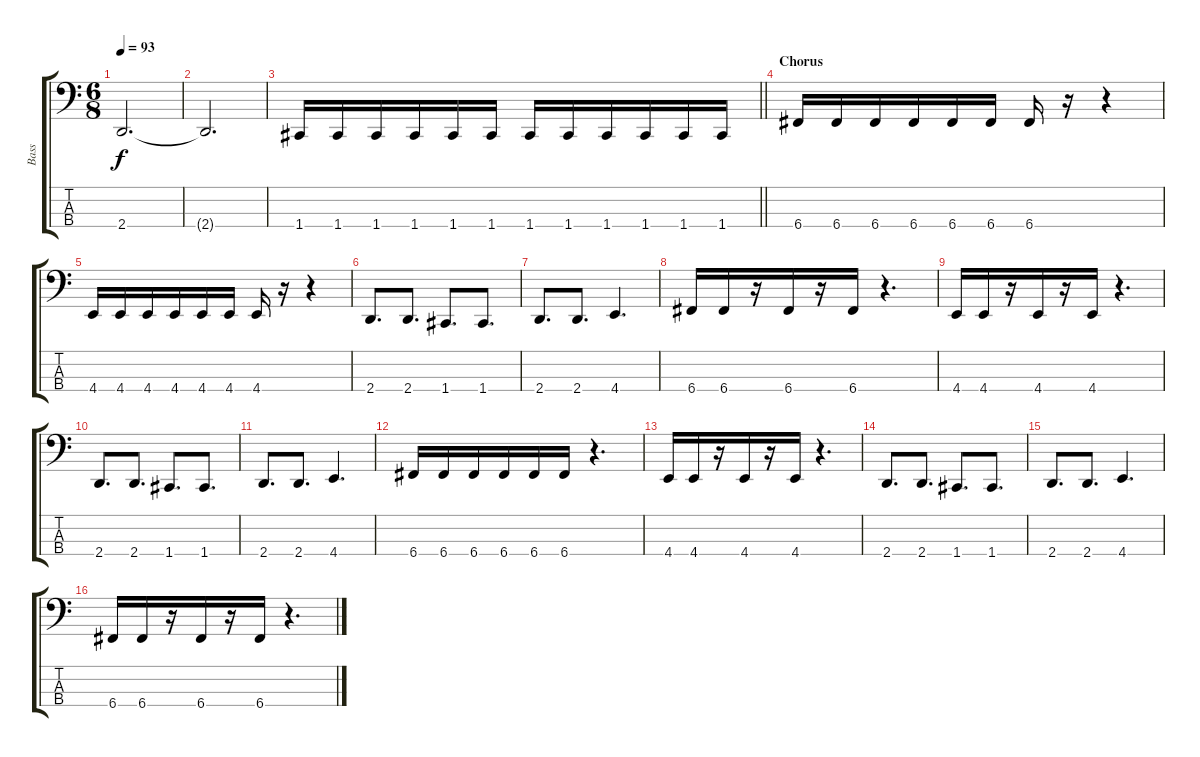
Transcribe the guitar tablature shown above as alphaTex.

\track ("Bass" "Bass") {instrument electricbasspick}
\staff {score tabs}
\tuning (F2 C2 G1 C1) {hide}
\ts (6 8)
\tempo 93
\clef f4
\ks c
2.4{t}.2{d dy f} |
2.4{t}.2{d} |
\barLineRight lightlight
1.4.16 1.4.16 1.4.16 1.4.16 1.4.16 1.4.16 1.4.16 1.4.16 1.4.16 1.4.16 1.4.16 1.4.16 |
\section ("" "Chorus")
6.4.16 6.4.16 6.4.16 6.4.16 6.4.16 6.4.16 6.4.16 r.16 r.4 |
4.4.16 4.4.16 4.4.16 4.4.16 4.4.16 4.4.16 4.4.16 r.16 r.4 |
2.4.8{d} 2.4.8{d} 1.4.8{d} 1.4.8{d} |
2.4.8{d} 2.4.8{d} 4.4.4{d} |
6.4.16 6.4.16 r.16 6.4.16 r.16 6.4.16 r.4{d} |
4.4.16 4.4.16 r.16 4.4.16 r.16 4.4.16 r.4{d} |
2.4.8{d} 2.4.8{d} 1.4.8{d} 1.4.8{d} |
2.4.8{d} 2.4.8{d} 4.4.4{d} |
6.4.16 6.4.16 6.4.16 6.4.16 6.4.16 6.4.16 r.4{d} |
4.4.16 4.4.16 r.16 4.4.16 r.16 4.4.16 r.4{d} |
2.4.8{d} 2.4.8{d} 1.4.8{d} 1.4.8{d} |
2.4.8{d} 2.4.8{d} 4.4.4{d} |
6.4.16 6.4.16 r.16 6.4.16 r.16 6.4.16 r.4{d}
